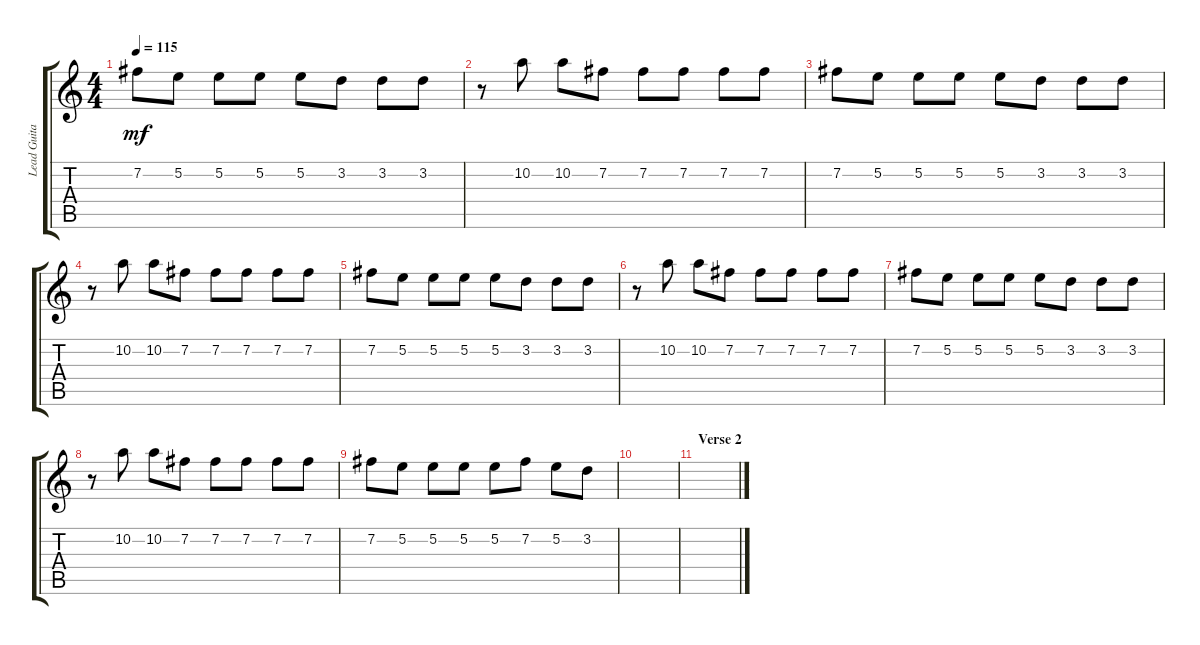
\track ("Lead Guitar" "Lead Guita") {instrument electricguitarclean}
\staff {score tabs}
\tuning (E4 B3 G3 D3 A2 E2) {hide}
\ts (4 4)
\tempo 115
\clef g2
\ks c
7.2.8{dy mf} 5.2.8 5.2.8 5.2.8 5.2.8 3.2.8 3.2.8 3.2.8 |
r.8 10.2.8 10.2.8 7.2.8 7.2.8 7.2.8 7.2.8 7.2.8 |
7.2.8 5.2.8 5.2.8 5.2.8 5.2.8 3.2.8 3.2.8 3.2.8 |
r.8 10.2.8 10.2.8 7.2.8 7.2.8 7.2.8 7.2.8 7.2.8 |
7.2.8 5.2.8 5.2.8 5.2.8 5.2.8 3.2.8 3.2.8 3.2.8 |
r.8 10.2.8 10.2.8 7.2.8 7.2.8 7.2.8 7.2.8 7.2.8 |
7.2.8 5.2.8 5.2.8 5.2.8 5.2.8 3.2.8 3.2.8 3.2.8 |
r.8 10.2.8 10.2.8 7.2.8 7.2.8 7.2.8 7.2.8 7.2.8 |
7.2.8 5.2.8 5.2.8 5.2.8 5.2.8 7.2.8 5.2.8 3.2.8 |
|
\section ("" "Verse 2")
